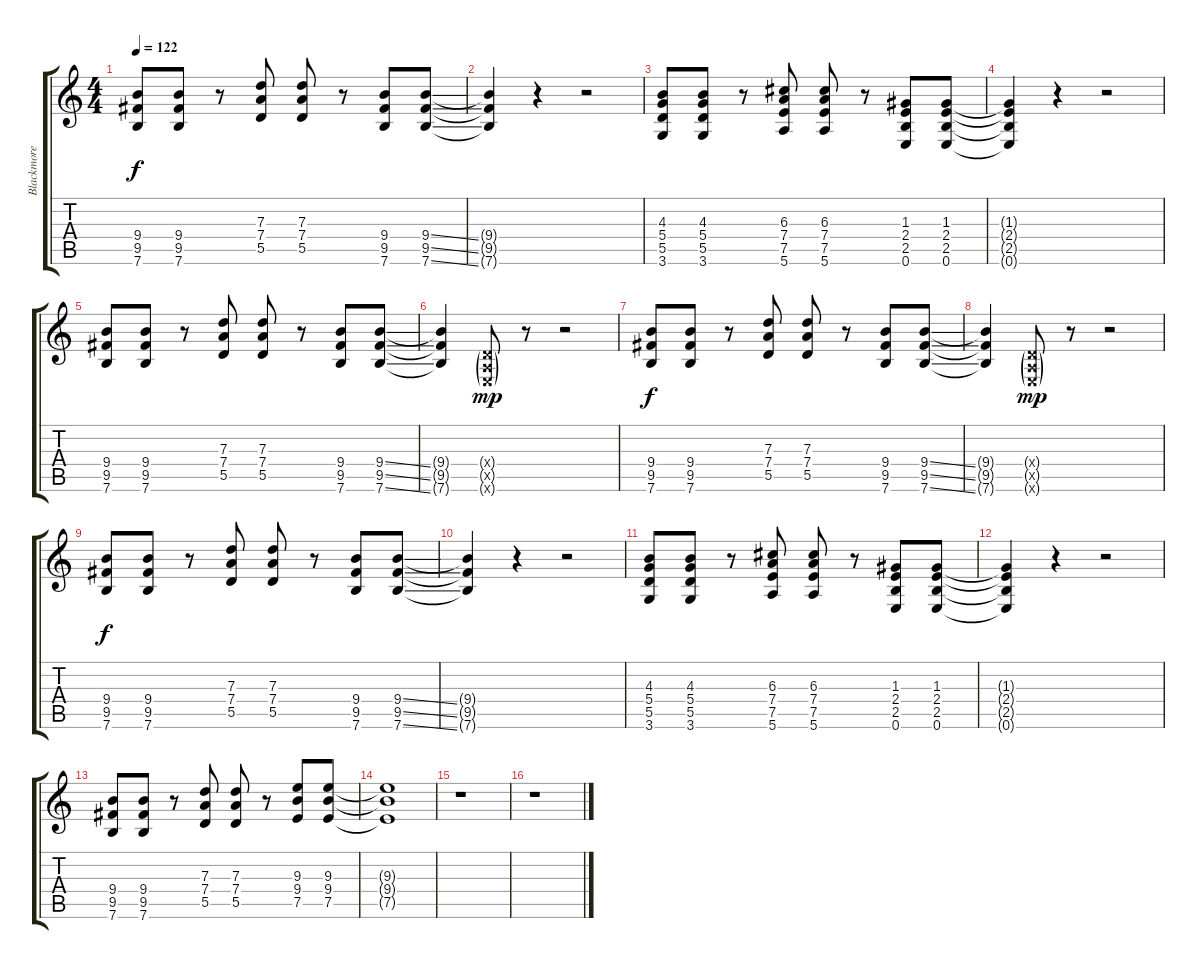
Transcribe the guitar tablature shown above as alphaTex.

\track ("Blackmore" "Blackmore") {instrument overdrivenguitar}
\staff {score tabs}
\tuning (E4 B3 G3 D3 A2 E2) {hide}
\ts (4 4)
\tempo 122
\clef g2
\ks c
(9.4 9.5 7.6).8{dy f} (9.4 9.5 7.6).8 r.8 (7.3 7.4 5.5).8 (7.3 7.4 5.5).8 r.8 (9.4 9.5 7.6).8 (9.4{ss} 9.5{ss} 7.6{ss}).8 |
(9.4{t} 9.5{t} 7.6{t}).4 r.4 r.2 |
(4.3 5.4 5.5 3.6).8 (4.3 5.4 5.5 3.6).8 r.8 (6.3 7.4 7.5 5.6).8 (6.3 7.4 7.5 5.6).8 r.8 (1.3 2.4 2.5 0.6).8 (1.3 2.4 2.5 0.6).8 |
(1.3{t} 2.4{t} 2.5{t} 0.6{t}).4 r.4 r.2 |
(9.4 9.5 7.6).8 (9.4 9.5 7.6).8 r.8 (7.3 7.4 5.5).8 (7.3 7.4 5.5).8 r.8 (9.4 9.5 7.6).8 (9.4{ss} 9.5{ss} 7.6{ss}).8 |
(9.4{t} 9.5{t} 7.6{t}).4 (0.4{g x} 0.5{g x} 0.6{g x}).8{dy mp} r.8 r.2 |
(9.4 9.5 7.6).8{dy f} (9.4 9.5 7.6).8 r.8 (7.3 7.4 5.5).8 (7.3 7.4 5.5).8 r.8 (9.4 9.5 7.6).8 (9.4{ss} 9.5{ss} 7.6{ss}).8 |
(9.4{t} 9.5{t} 7.6{t}).4 (0.4{g x} 0.5{g x} 0.6{g x}).8{dy mp} r.8 r.2 |
(9.4 9.5 7.6).8{dy f} (9.4 9.5 7.6).8 r.8 (7.3 7.4 5.5).8 (7.3 7.4 5.5).8 r.8 (9.4 9.5 7.6).8 (9.4{ss} 9.5{ss} 7.6{ss}).8 |
(9.4{t} 9.5{t} 7.6{t}).4 r.4 r.2 |
(4.3 5.4 5.5 3.6).8 (4.3 5.4 5.5 3.6).8 r.8 (6.3 7.4 7.5 5.6).8 (6.3 7.4 7.5 5.6).8 r.8 (1.3 2.4 2.5 0.6).8 (1.3 2.4 2.5 0.6).8 |
(1.3{t} 2.4{t} 2.5{t} 0.6{t}).4 r.4 r.2 |
(9.4 9.5 7.6).8 (9.4 9.5 7.6).8 r.8 (7.3 7.4 5.5).8 (7.3 7.4 5.5).8 r.8 (9.3 9.4 7.5).8 (9.3 9.4 7.5).8 |
(9.3{t} 9.4{t} 7.5{t}).1 |
r.1 |
r.1
